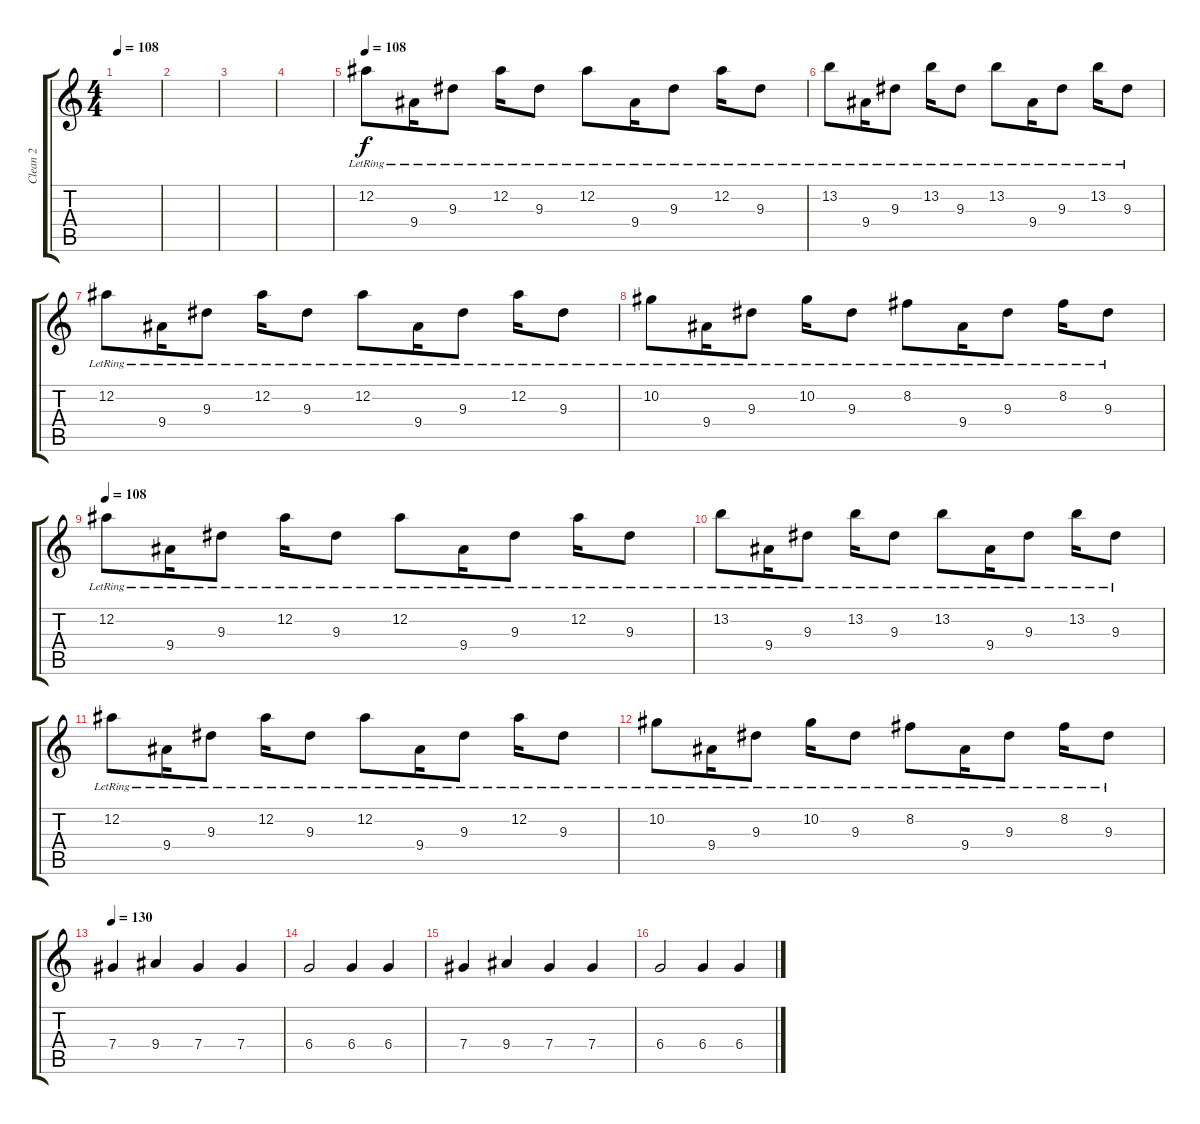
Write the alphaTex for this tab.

\track ("Clean 2" "Clean 2") {instrument acousticguitarnylon}
\staff {score tabs}
\tuning (Eb4 Bb3 Gb3 Db3 Ab2 Eb2) {hide}
\ts (4 4)
\tempo 108
\clef g2
\ks c
|
|
|
|
\tempo 108
12.2{lr}.8 9.4{lr}.16 9.3{lr}.8 12.2{lr}.16 9.3{lr}.8 12.2{lr}.8 9.4{lr}.16 9.3{lr}.8 12.2{lr}.16 9.3{lr}.8 |
13.2{lr}.8 9.4{lr}.16 9.3{lr}.8 13.2{lr}.16 9.3{lr}.8 13.2{lr}.8 9.4{lr}.16 9.3{lr}.8 13.2{lr}.16 9.3{lr}.8 |
12.2{lr}.8 9.4{lr}.16 9.3{lr}.8 12.2{lr}.16 9.3{lr}.8 12.2{lr}.8 9.4{lr}.16 9.3{lr}.8 12.2{lr}.16 9.3{lr}.8 |
10.2{lr}.8 9.4{lr}.16 9.3{lr}.8 10.2{lr}.16 9.3{lr}.8 8.2{lr}.8 9.4{lr}.16 9.3{lr}.8 8.2{lr}.16 9.3{lr}.8 |
\tempo 108
12.2{lr}.8 9.4{lr}.16 9.3{lr}.8 12.2{lr}.16 9.3{lr}.8 12.2{lr}.8 9.4{lr}.16 9.3{lr}.8 12.2{lr}.16 9.3{lr}.8 |
13.2{lr}.8 9.4{lr}.16 9.3{lr}.8 13.2{lr}.16 9.3{lr}.8 13.2{lr}.8 9.4{lr}.16 9.3{lr}.8 13.2{lr}.16 9.3{lr}.8 |
12.2{lr}.8 9.4{lr}.16 9.3{lr}.8 12.2{lr}.16 9.3{lr}.8 12.2{lr}.8 9.4{lr}.16 9.3{lr}.8 12.2{lr}.16 9.3{lr}.8 |
10.2{lr}.8 9.4{lr}.16 9.3{lr}.8 10.2{lr}.16 9.3{lr}.8 8.2{lr}.8 9.4{lr}.16 9.3{lr}.8 8.2{lr}.16 9.3{lr}.8 |
\tempo 130
7.4.4 9.4.4 7.4.4 7.4.4 |
6.4.2 6.4.4 6.4.4 |
7.4.4 9.4.4 7.4.4 7.4.4 |
6.4.2 6.4.4 6.4.4
